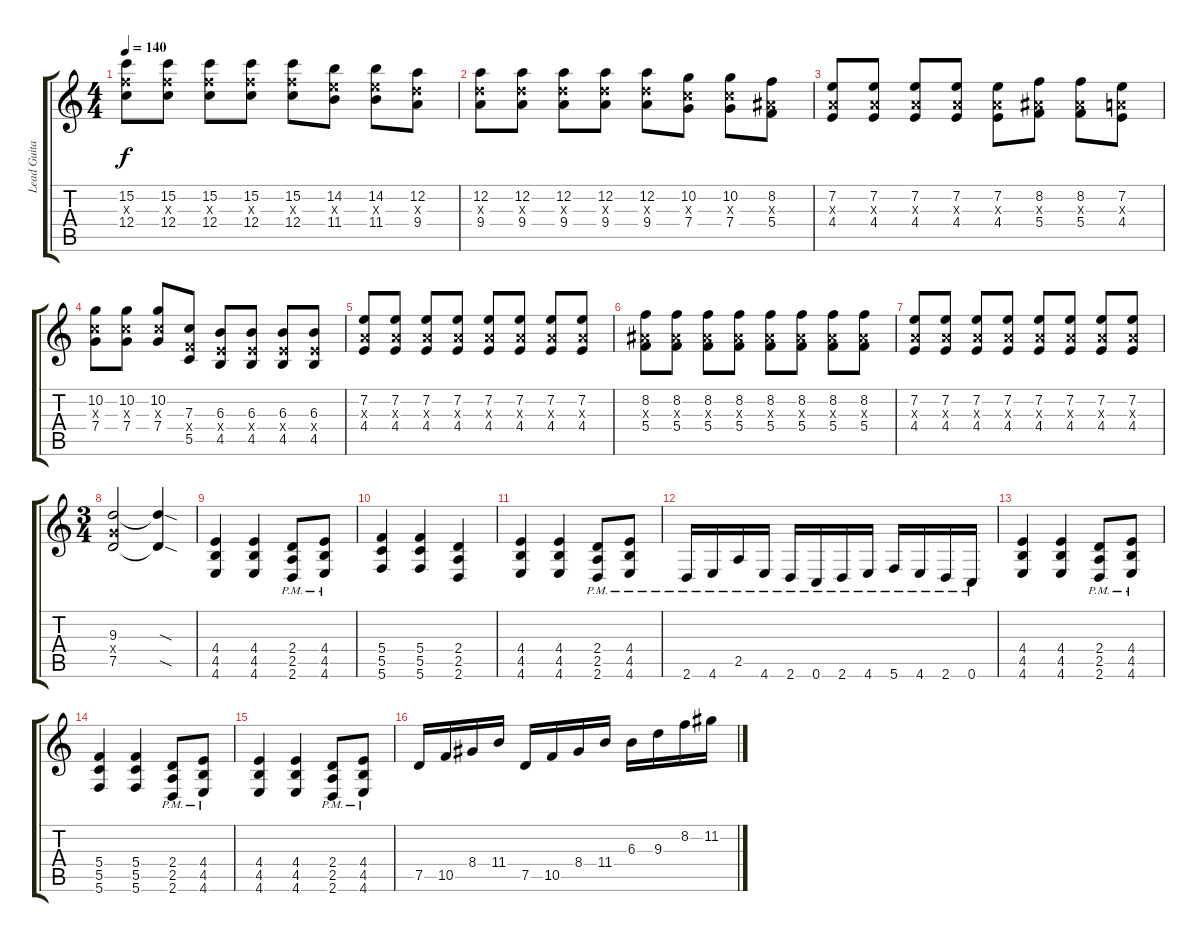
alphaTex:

\track ("Lead Guitar" "Lead Guita") {instrument distortionguitar}
\staff {score tabs}
\tuning (D4 A3 F3 C3 G2 C2) {hide}
\ts (4 4)
\tempo 140
\clef g2
\ks c
(15.2 12.3{x} 12.4).8{dy f} (15.2 12.3{x} 12.4).8 (15.2 12.3{x} 12.4).8 (15.2 12.3{x} 12.4).8 (15.2 12.3{x} 12.4).8 (14.2 11.3{x} 11.4).8 (14.2 11.3{x} 11.4).8 (12.2 9.3{x} 9.4).8 |
(12.2 9.3{x} 9.4).8 (12.2 9.3{x} 9.4).8 (12.2 9.3{x} 9.4).8 (12.2 9.3{x} 9.4).8 (12.2 9.3{x} 9.4).8 (10.2 7.3{x} 7.4).8 (10.2 7.3{x} 7.4).8 (8.2 5.3{x} 5.4).8 |
(7.2 4.3{x} 4.4).8 (7.2 4.3{x} 4.4).8 (7.2 4.3{x} 4.4).8 (7.2 4.3{x} 4.4).8 (7.2 4.3{x} 4.4).8 (8.2 5.3{x} 5.4).8 (8.2 5.3{x} 5.4).8 (7.2 4.3{x} 4.4).8 |
(10.2 7.3{x} 7.4).8 (10.2 7.3{x} 7.4).8 (10.2 7.3{x} 7.4).8 (7.3 5.4{x} 5.5).8 (6.3 4.4{x} 4.5).8 (6.3 4.4{x} 4.5).8 (6.3 4.4{x} 4.5).8 (6.3 4.4{x} 4.5).8 |
(7.2 4.3{x} 4.4).8 (7.2 4.3{x} 4.4).8 (7.2 4.3{x} 4.4).8 (7.2 4.3{x} 4.4).8 (7.2 4.3{x} 4.4).8 (7.2 4.3{x} 4.4).8 (7.2 4.3{x} 4.4).8 (7.2 4.3{x} 4.4).8 |
(8.2 5.3{x} 5.4).8 (8.2 5.3{x} 5.4).8 (8.2 5.3{x} 5.4).8 (8.2 5.3{x} 5.4).8 (8.2 5.3{x} 5.4).8 (8.2 5.3{x} 5.4).8 (8.2 5.3{x} 5.4).8 (8.2 5.3{x} 5.4).8 |
(7.2 4.3{x} 4.4).8 (7.2 4.3{x} 4.4).8 (7.2 4.3{x} 4.4).8 (7.2 4.3{x} 4.4).8 (7.2 4.3{x} 4.4).8 (7.2 4.3{x} 4.4).8 (7.2 4.3{x} 4.4).8 (7.2 4.3{x} 4.4).8 |
\ts (3 4)
(9.3 7.4{x} 7.5).2 (9.3{sod t} 7.5{sod t}).4 |
(4.4 4.5 4.6).4 (4.4 4.5 4.6).4 (2.4{pm} 2.5{pm} 2.6{pm}).8 (4.4{pm} 4.5{pm} 4.6{pm}).8 |
(5.4 5.5 5.6).4 (5.4 5.5 5.6).4 (2.4 2.5 2.6).4 |
(4.4 4.5 4.6).4 (4.4 4.5 4.6).4 (2.4{pm} 2.5{pm} 2.6{pm}).8 (4.4{pm} 4.5{pm} 4.6{pm}).8 |
2.6{pm}.16 4.6{pm}.16 2.5{pm}.16 4.6{pm}.16 2.6{pm}.16 0.6{pm}.16 2.6{pm}.16 4.6{pm}.16 5.6{pm}.16 4.6{pm}.16 2.6{pm}.16 0.6{pm}.16 |
(4.4 4.5 4.6).4 (4.4 4.5 4.6).4 (2.4{pm} 2.5{pm} 2.6{pm}).8 (4.4{pm} 4.5{pm} 4.6{pm}).8 |
(5.4 5.5 5.6).4 (5.4 5.5 5.6).4 (2.4{pm} 2.5{pm} 2.6{pm}).8 (4.4{pm} 4.5{pm} 4.6{pm}).8 |
(4.4 4.5 4.6).4 (4.4 4.5 4.6).4 (2.4{pm} 2.5{pm} 2.6{pm}).8 (4.4{pm} 4.5{pm} 4.6{pm}).8 |
7.5.16 10.5.16 8.4.16 11.4.16 7.5.16 10.5.16 8.4.16 11.4.16 6.3.16 9.3.16 8.2.16 11.2.16
